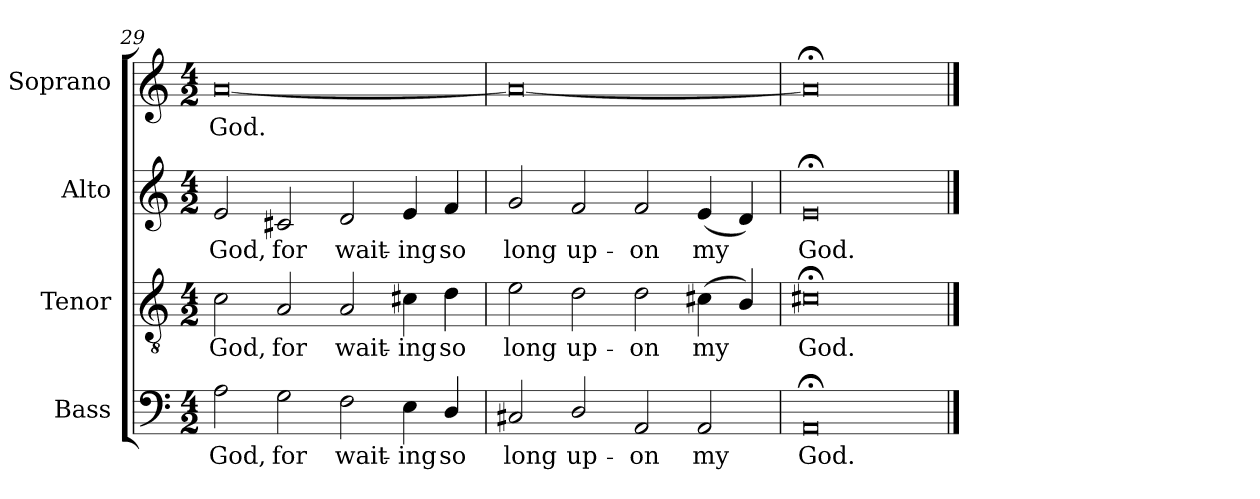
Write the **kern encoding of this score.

**kern	**text	**kern	**text	**kern	**text	**kern	**text
*part4	*part4	*part3	*part3	*part2	*part2	*part1	*part1
*staff4	*staff4	*staff3	*staff3	*staff2	*staff2	*staff1	*staff1
*I"Bass	*	*I"Tenor	*	*I"Alto	*	*I"Soprano	*
*I'B.	*	*I'T.	*	*I'A.	*	*I'S.	*
*clefF4	*	*clefGv2	*	*clefG2	*	*clefG2	*
*	*	*ITrd7c12	*	*	*	*	*
*k[]	*	*k[]	*	*k[]	*	*k[]	*
*a:	*	*a:	*	*a:	*	*a:	*
*M4/2	*	*M4/2	*	*M4/2	*	*M4/2	*
=29	=29	=29	=29	=29	=29	=29	=29
!	!LO:LY:b:color=#000000	!	!	!	!	!	!
!	!	!	!LO:LY:b:color=#000000	!	!	!	!
!	!	!	!	!	!LO:LY:b:color=#000000	!	!
!	!	!	!	!	!	!	!LO:LY:b:color=#000000
2Ai\	God,	2Ci\	God,	2ei/	God,	[0ai	God.
!	!LO:LY:b:color=#000000	!	!	!	!	!	!
!	!	!	!LO:LY:b:color=#000000	!	!	!	!
!	!	!	!	!	!LO:LY:b:color=#000000	!	!
2Gi\	for	2AAi/	for	2c#Xi/	for	.	.
!	!LO:LY:b:color=#000000	!	!	!	!	!	!
!	!	!	!LO:LY:b:color=#000000	!	!	!	!
!	!	!	!	!	!LO:LY:b:color=#000000	!	!
2Fi\	wait-	2AAi/	wait-	2di/	wait-	.	.
!	!LO:LY:b:color=#000000	!	!	!	!	!	!
!	!	!	!LO:LY:b:color=#000000	!	!	!	!
!	!	!	!	!	!LO:LY:b:color=#000000	!	!
4Ei\	-ing	4C#Xi\	-ing	4ei/	-ing	.	.
!	!LO:LY:b:color=#000000	!	!	!	!	!	!
!	!	!	!LO:LY:b:color=#000000	!	!	!	!
!	!	!	!	!	!LO:LY:b:color=#000000	!	!
4Di/	so	4Di\	so	4fi/	so	.	.
=30	=30	=30	=30	=30	=30	=30	=30
!	!LO:LY:b:color=#000000	!	!	!	!	!	!
!	!	!	!LO:LY:b:color=#000000	!	!	!	!
!	!	!	!	!	!LO:LY:b:color=#000000	!	!
2C#Xi/	long	2Ei\	long	2gi/	long	0ai_	.
!	!LO:LY:b:color=#000000	!	!	!	!	!	!
!	!	!	!LO:LY:b:color=#000000	!	!	!	!
!	!	!	!	!	!LO:LY:b:color=#000000	!	!
2Di/	up-	2Di\	up-	2fi/	up-	.	.
!	!LO:LY:b:color=#000000	!	!	!	!	!	!
!	!	!	!LO:LY:b:color=#000000	!	!	!	!
!	!	!	!	!	!LO:LY:b:color=#000000	!	!
2AAi/	-on	2Di\	-on	2fi/	-on	.	.
!	!LO:LY:b:color=#000000	!	!	!	!	!	!
!	!	!	!LO:LY:b:color=#000000	!	!	!	!
!	!	!	!	!	!LO:LY:b:color=#000000	!	!
2AAi/	my	(4C#Xi\	my	(4ei/	my	.	.
.	.	4BBi/)	.	4di/)	.	.	.
=31	=31	=31	=31	=31	=31	=31	=31
!	!LO:LY:b:color=#000000	!	!	!	!	!	!
!	!	!	!LO:LY:b:color=#000000	!	!	!	!
!	!	!	!	!	!LO:LY:b:color=#000000	!	!
0AA;i	God.	0C#X;i	God.	0e;i	God.	0a;i]	.
==	==	==	==	==	==	==	==
*-	*-	*-	*-	*-	*-	*-	*-
